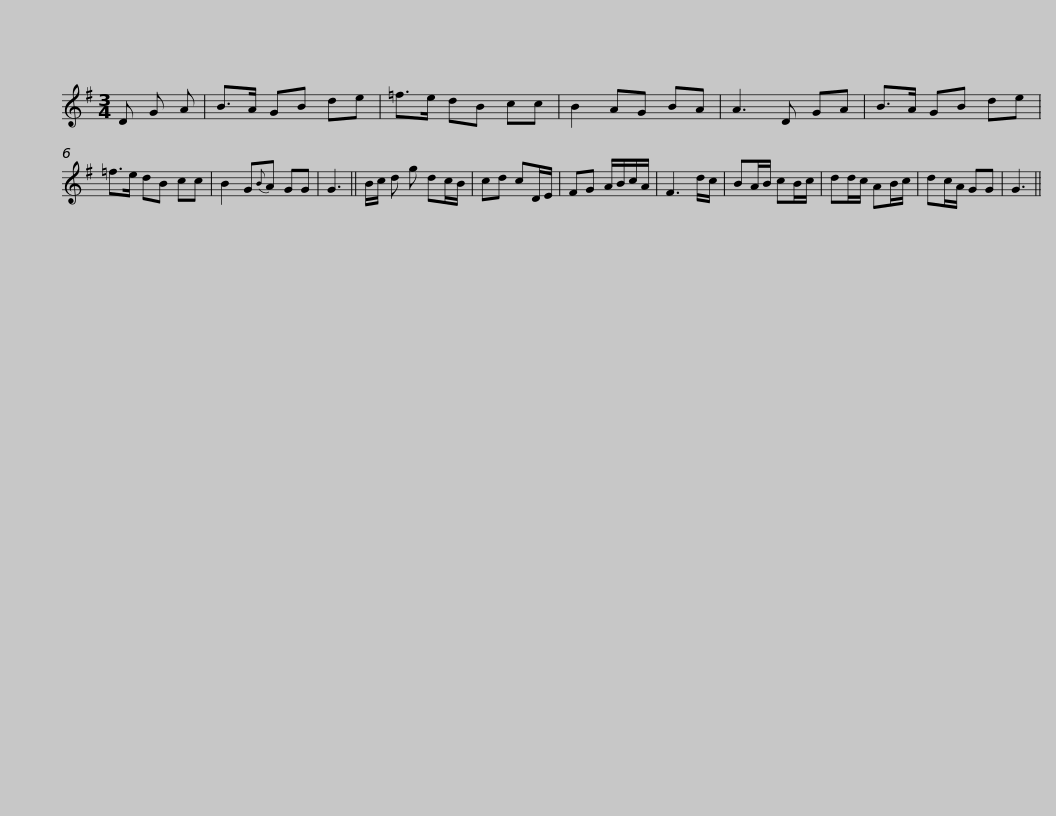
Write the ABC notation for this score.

X:1
L:1/8
M:3/4
I:linebreak $
K:G
V:1 treble
V:1
 D G A | B>A GB de | =f>e dB cc | B2 AG BA | A3 D GA | %5
 B>A GB de | =f>e dB cc |$ B2 G{B}A GG | G3 || B/c/ d g dc/B/ | %10
 cd cD/E/ | FG A/B/c/A/ | F3 d/c/ | BA/B/ cB/c/ | dd/c/ AB/c/ | %15
 dc/A/ GG |$ G3 || %17
